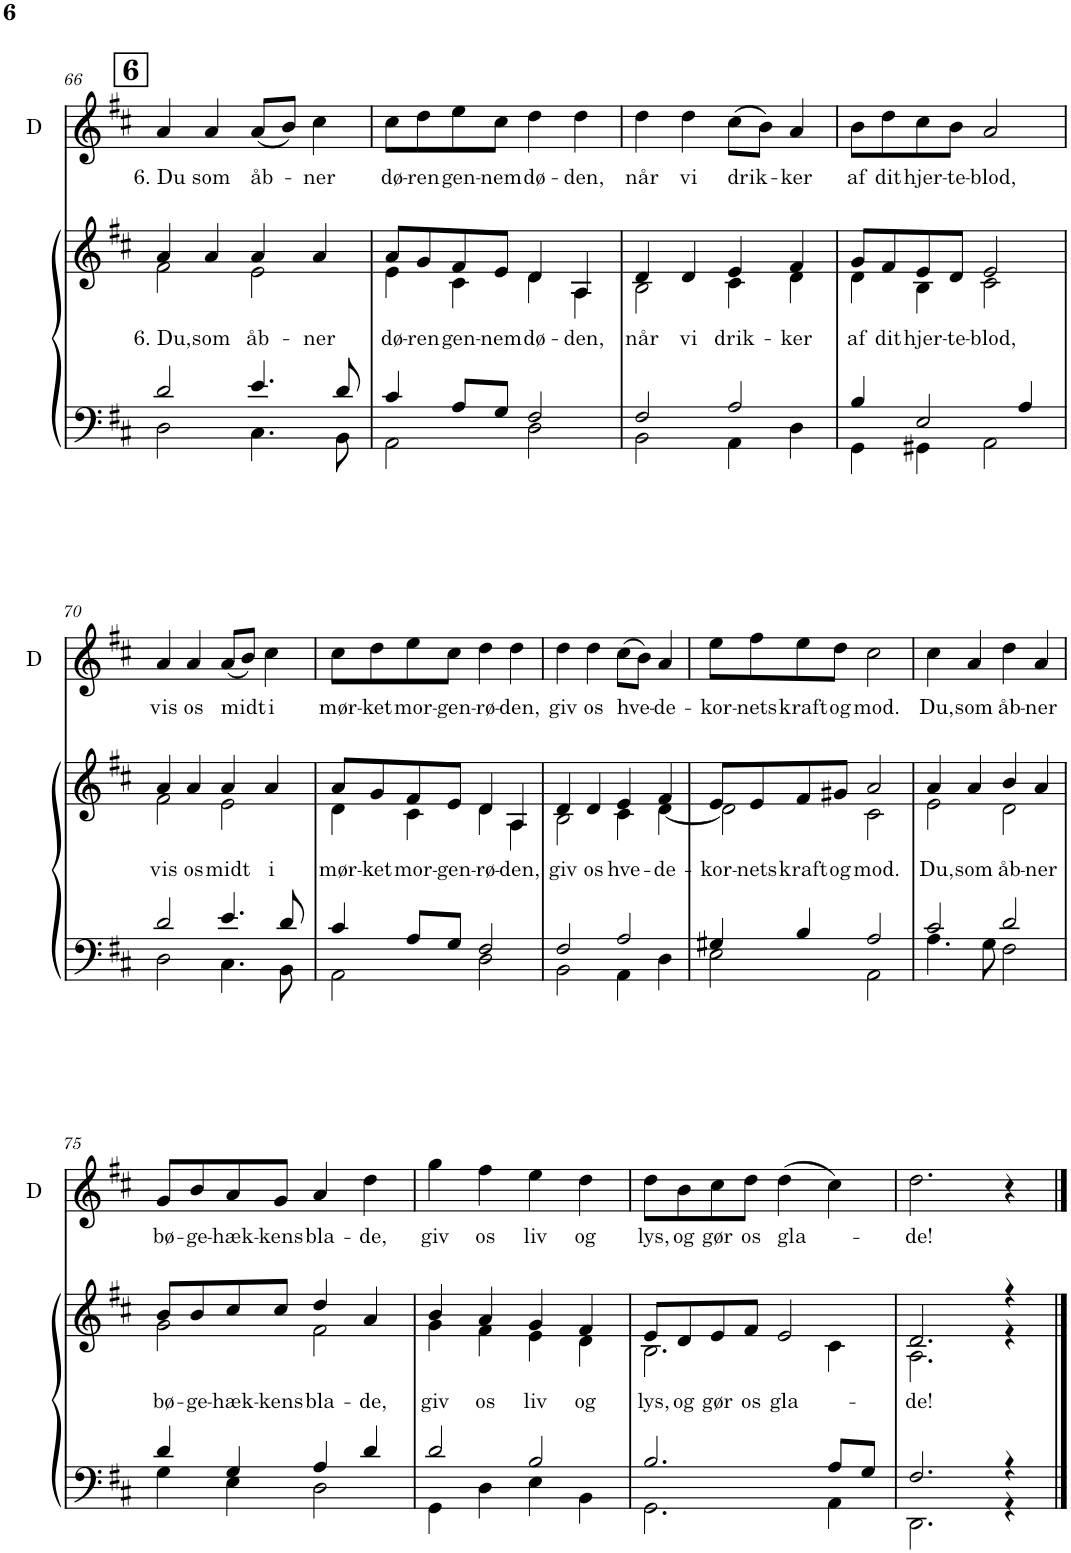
**kern	**kern	**text	**kern	**text	**kern
*part3	*part3	*part3	*part2	*part2	*part1
*staff4	*staff3	*staff3	*staff2	*staff2	*staff1
*I"Piano	*	*	*I"D	*	*I"Tpt.
*I'Pno	*	*	*I'D	*	*I'Tpt.
!!LO:PB:g=z
*clefF4	*clefG2	*	*clefG2	*	*clefG2
*	*	*	*	*	*Trd1c2
*k[f#c#]	*k[f#c#]	*	*k[f#c#]	*	*k[f#c#]
*M4/4	*M4/4	*	*M4/4	*	*M4/4
!!LO:REH:place=s1:a:B:cj:fs=14:t=6
=66	=66	=66	=66	=66	=66
*^	*	*	*	*	*
!	!	!	!LO:LY:b	!	!LO:LY:b	!
*	*	*^	*	*	*	*
2d/	2D\	4a/	2f#\	6. Du,	4a/	6. Du	1r
!	!	!	!	!LO:LY:b	!	!LO:LY:b	!
.	.	4a/	.	som	4a/	som	.
!	!	!	!	!LO:LY:b	!	!LO:LY:b	!
4.e/	4.C#\	4a/	2e\	åb-	(8a/L	åb-	.
.	.	.	.	.	8b/J)	.	.
!	!	!	!	!LO:LY:b	!	!LO:LY:b	!
.	.	4a/	.	-ner	4cc#\	-ner	.
8d/	8BB\	.	.	.	.	.	.
=67	=67	=67	=67	=67	=67	=67	=67
!	!	!	!	!LO:LY:b	!	!LO:LY:b	!
4c#/	2AA\	8a/L	4e\	dø-	8cc#\L	dø-	1r
!	!	!	!	!LO:LY:b	!	!LO:LY:b	!
.	.	8g/	.	-ren	8dd\	-ren	.
!	!	!	!	!LO:LY:b	!	!LO:LY:b	!
8A/L	.	8f#/	4c#\	gen-	8ee\	gen-	.
!	!	!	!	!LO:LY:b	!	!LO:LY:b	!
8G/J	.	8e/J	.	-nem	8cc#\J	-nem	.
!	!	!	!	!LO:LY:b	!	!LO:LY:b	!
2F#/	2D\	4d/	4d\	dø-	4dd\	dø-	.
!	!	!	!	!LO:LY:b	!	!LO:LY:b	!
.	.	4A/	4A\	-den,	4dd\	-den,	.
=68	=68	=68	=68	=68	=68	=68	=68
!	!	!	!	!LO:LY:b	!	!LO:LY:b	!
2F#/	2BB\	4d/	2B\	når	4dd\	når	1r
!	!	!	!	!LO:LY:b	!	!LO:LY:b	!
.	.	4d/	.	vi	4dd\	vi	.
!	!	!	!	!LO:LY:b	!	!LO:LY:b	!
2A/	4AA\	4e/	4c#\	drik-	(8cc#\L	drik-	.
.	.	.	.	.	8b\J)	.	.
!	!	!	!	!LO:LY:b	!	!LO:LY:b	!
.	4D\	4f#/	4d\	-ker	4a/	-ker	.
=69	=69	=69	=69	=69	=69	=69	=69
!	!	!	!	!LO:LY:b	!	!LO:LY:b	!
4B/	4GG\	8g/L	4d\	af	8b\L	af	1r
!	!	!	!	!LO:LY:b	!	!LO:LY:b	!
.	.	8f#/	.	dit	8dd\	dit	.
!	!	!	!	!LO:LY:b	!	!LO:LY:b	!
2E/	4GG#X\	8e/	4B\	hjer-	8cc#\	hjer-	.
!	!	!	!	!LO:LY:b	!	!LO:LY:b	!
.	.	8d/J	.	-te-	8b\J	-te-	.
!	!	!	!	!LO:LY:b	!	!LO:LY:b	!
.	2AA\	2e/	2c#\	-blod,	2a/	-blod,	.
4A/	.	.	.	.	.	.	.
!!LO:LB:g=z
=70	=70	=70	=70	=70	=70	=70	=70
!	!	!	!	!LO:LY:b	!	!LO:LY:b	!
2d/	2D\	4a/	2f#\	vis	4a/	vis	1r
!	!	!	!	!LO:LY:b	!	!LO:LY:b	!
.	.	4a/	.	os	4a/	os	.
!	!	!	!	!LO:LY:b	!	!LO:LY:b	!
4.e/	4.C#\	4a/	2e\	midt	(8a/L	midt	.
.	.	.	.	.	8b/J)	.	.
!	!	!	!	!LO:LY:b	!	!LO:LY:b	!
.	.	4a/	.	i	4cc#\	i	.
8d/	8BB\	.	.	.	.	.	.
=71	=71	=71	=71	=71	=71	=71	=71
!	!	!	!	!LO:LY:b	!	!LO:LY:b	!
4c#/	2AA\	8a/L	4d\	mør-	8cc#\L	mør-	1r
!	!	!	!	!LO:LY:b	!	!LO:LY:b	!
.	.	8g/	.	-ket	8dd\	-ket	.
!	!	!	!	!LO:LY:b	!	!LO:LY:b	!
8A/L	.	8f#/	4c#\	mor-	8ee\	mor-	.
!	!	!	!	!LO:LY:b	!	!LO:LY:b	!
8G/J	.	8e/J	.	-gen-	8cc#\J	-gen-	.
!	!	!	!	!LO:LY:b	!	!LO:LY:b	!
2F#/	2D\	4d/	4d\	-rø-	4dd\	-rø-	.
!	!	!	!	!LO:LY:b	!	!LO:LY:b	!
.	.	4A/	4A\	-den,	4dd\	-den,	.
=72	=72	=72	=72	=72	=72	=72	=72
!	!	!	!	!LO:LY:b	!	!LO:LY:b	!
2F#/	2BB\	4d/	2B\	giv	4dd\	giv	1r
!	!	!	!	!LO:LY:b	!	!LO:LY:b	!
.	.	4d/	.	os	4dd\	os	.
!	!	!	!	!LO:LY:b	!	!LO:LY:b	!
2A/	4AA\	4e/	4c#\	hve-	(8cc#\L	hve-	.
.	.	.	.	.	8b\J)	.	.
!	!	!	!	!LO:LY:b	!	!LO:LY:b	!
.	4D\	4f#/	[4d\	-de-	4a/	-de-	.
=73	=73	=73	=73	=73	=73	=73	=73
!	!	!	!	!LO:LY:b	!	!LO:LY:b	!
4G#X/	2E\	8e/L	2d\]	-kor-	8ee\L	-kor-	1r
!	!	!	!	!LO:LY:b	!	!LO:LY:b	!
.	.	8e/	.	-nets	8ff#\	-nets	.
!	!	!	!	!LO:LY:b	!	!LO:LY:b	!
4B/	.	8f#/	.	kraft	8ee\	kraft	.
!	!	!	!	!LO:LY:b	!	!LO:LY:b	!
.	.	8g#X/J	.	og	8dd\J	og	.
!	!	!	!	!LO:LY:b	!	!LO:LY:b	!
2A/	2AA\	2a/	2c#\	mod.	2cc#\	mod.	.
=74	=74	=74	=74	=74	=74	=74	=74
!	!	!	!	!LO:LY:b	!	!LO:LY:b	!
2c#/	4.A\	4a/	2e\	Du,	4cc#\	Du,	1r
!	!	!	!	!LO:LY:b	!	!LO:LY:b	!
.	.	4a/	.	som	4a/	som	.
.	8G\	.	.	.	.	.	.
!	!	!	!	!LO:LY:b	!	!LO:LY:b	!
2d/	2F#\	4b/	2d\	åb-	4dd\	åb-	.
!	!	!	!	!LO:LY:b	!	!LO:LY:b	!
.	.	4a/	.	-ner	4a/	-ner	.
!!LO:LB:g=z
=75	=75	=75	=75	=75	=75	=75	=75
!	!	!	!	!LO:LY:b	!	!LO:LY:b	!
4d/	4G\	8b/L	2g\	bø-	8g/L	bø-	1r
!	!	!	!	!LO:LY:b	!	!LO:LY:b	!
.	.	8b/	.	-ge-	8b/	-ge-	.
!	!	!	!	!LO:LY:b	!	!LO:LY:b	!
4G/	4E\	8cc#/	.	-hæk-	8a/	-hæk-	.
!	!	!	!	!LO:LY:b	!	!LO:LY:b	!
.	.	8cc#/J	.	-kens	8g/J	-kens	.
!	!	!	!	!LO:LY:b	!	!LO:LY:b	!
4A/	2D\	4dd/	2f#\	bla-	4a/	bla-	.
!	!	!	!	!LO:LY:b	!	!LO:LY:b	!
4d/	.	4a/	.	-de,	4dd\	-de,	.
=76	=76	=76	=76	=76	=76	=76	=76
!	!	!	!	!LO:LY:b	!	!LO:LY:b	!
2d/	4GG\	4b/	4g\	giv	4gg\	giv	1r
!	!	!	!	!LO:LY:b	!	!LO:LY:b	!
.	4D\	4a/	4f#\	os	4ff#\	os	.
!	!	!	!	!LO:LY:b	!	!LO:LY:b	!
2B/	4E\	4g/	4e\	liv	4ee\	liv	.
!	!	!	!	!LO:LY:b	!	!LO:LY:b	!
.	4BB\	4f#/	4d\	og	4dd\	og	.
=77	=77	=77	=77	=77	=77	=77	=77
!	!	!	!	!LO:LY:b	!	!LO:LY:b	!
2.B/	2.GG\	8e/L	2.B\	lys,	8dd\L	lys,	1r
!	!	!	!	!LO:LY:b	!	!LO:LY:b	!
.	.	8d/	.	og	8b\	og	.
!	!	!	!	!LO:LY:b	!	!LO:LY:b	!
.	.	8e/	.	gør	8cc#\	gør	.
!	!	!	!	!LO:LY:b	!	!LO:LY:b	!
.	.	8f#/J	.	os	8dd\J	os	.
!	!	!	!	!LO:LY:b	!	!LO:LY:b	!
.	.	2e/	.	gla-	(4dd\	gla-	.
8A/L	4AA\	.	4c#\	.	4cc#\)	.	.
8G/J	.	.	.	.	.	.	.
=78	=78	=78	=78	=78	=78	=78	=78
!	!	!	!	!LO:LY:b	!	!LO:LY:b	!
2.F#/	2.DD\	2.d/	2.A\	-de!	2.dd\	-de!	1r
4r	4r	4r	4r	.	4r	.	.
*v	*v	*	*	*	*	*	*
*	*v	*v	*	*	*	*
==	==	==	==	==	==
*-	*-	*-	*-	*-	*-
